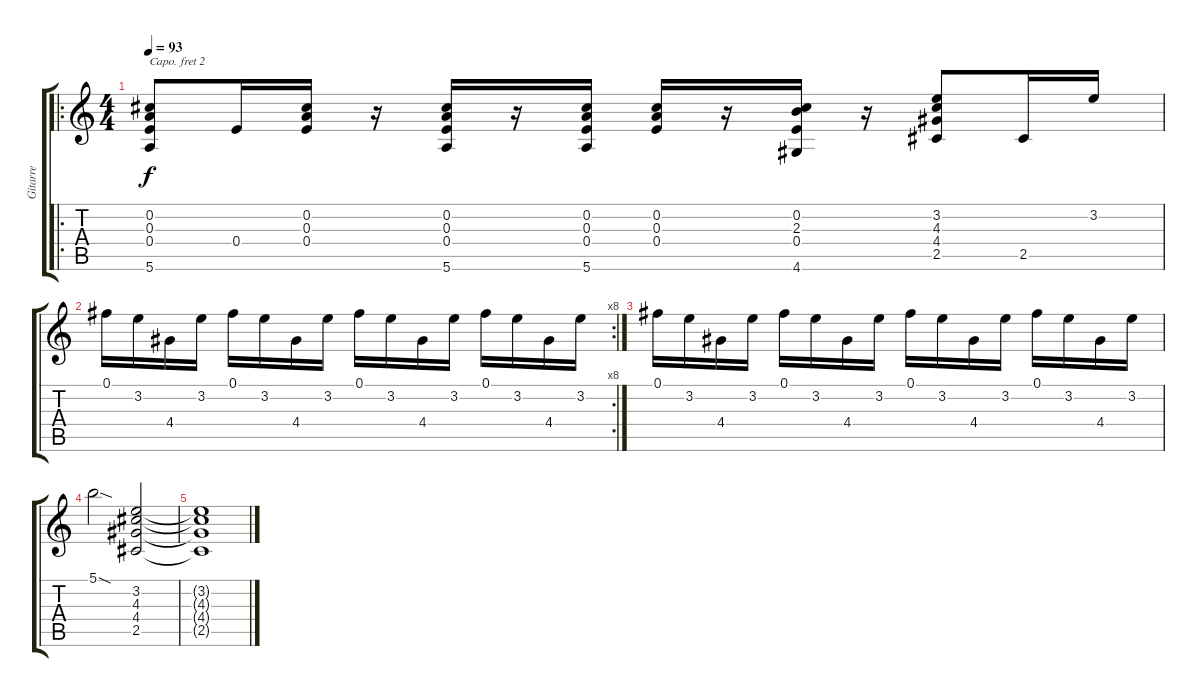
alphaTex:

\track ("Gitarre" "Gitarre") {instrument acousticguitarsteel}
\staff {score tabs}
\capo 2
\tuning (E4 B3 G3 D3 A2 D2) {hide}
\ro
\ts (4 4)
\tempo 93
\clef g2
\ks c
(0.2 0.3 0.4 5.6).8{dy f} 0.4.16 (0.2 0.3 0.4).16 r.16 (0.2 0.3 0.4 5.6).16 r.16 (0.2 0.3 0.4 5.6).16 (0.2 0.3 0.4).16 r.16 (0.2 2.3 0.4 4.6).16 r.16 (3.2 4.3 4.4 2.5).8 2.5.16 3.2.16 |
\rc 8
0.1.16 3.2.16 4.4.16 3.2.16 0.1.16 3.2.16 4.4.16 3.2.16 0.1.16 3.2.16 4.4.16 3.2.16 0.1.16 3.2.16 4.4.16 3.2.16 |
0.1.16 3.2.16 4.4.16 3.2.16 0.1.16 3.2.16 4.4.16 3.2.16 0.1.16 3.2.16 4.4.16 3.2.16 0.1.16 3.2.16 4.4.16 3.2.16 |
5.1{sod}.2 (3.2 4.3 4.4 2.5).2 |
(3.2{t} 4.3{t} 4.4{t} 2.5{t}).1
